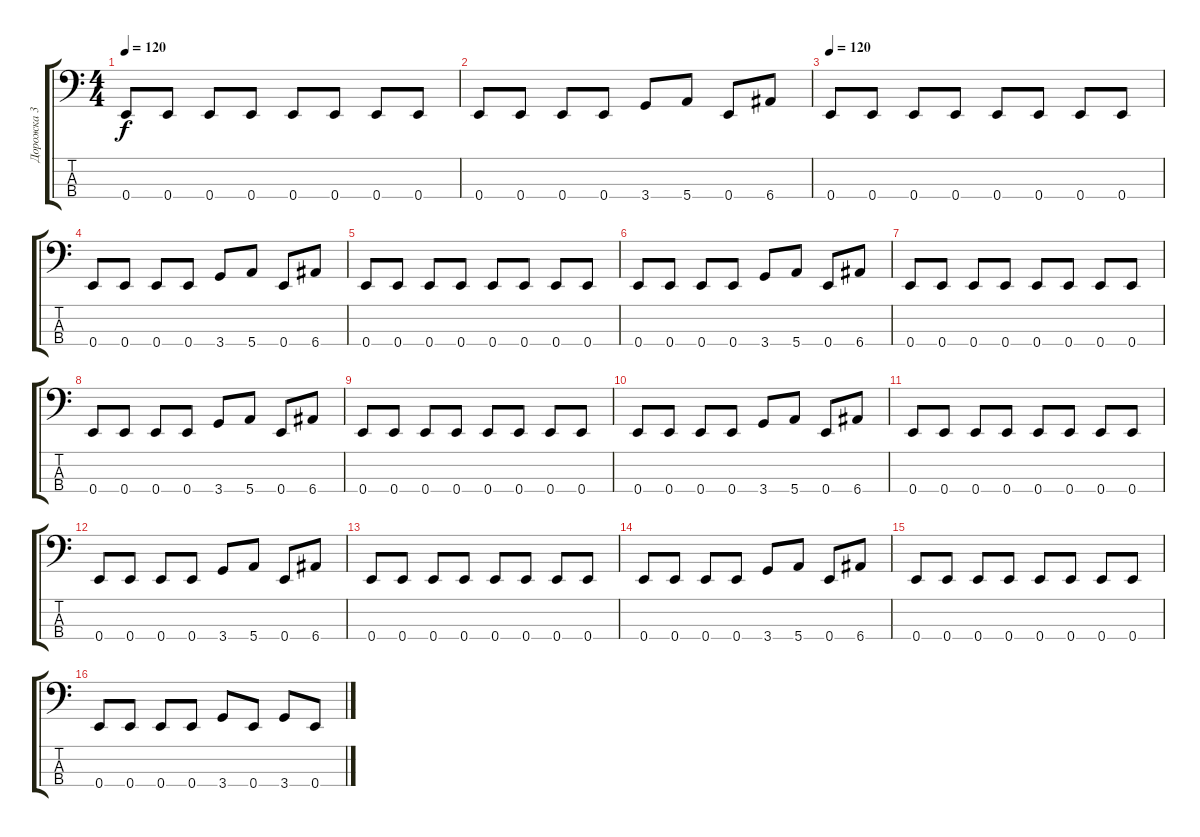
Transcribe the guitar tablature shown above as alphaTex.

\track ("Дорожка 3" "Дорожка 3") {instrument electricbassfinger}
\staff {score tabs}
\tuning (G2 D2 A1 E1) {hide}
\ts (4 4)
\tempo 120
\clef f4
\ks c
0.4.8{dy f} 0.4.8 0.4.8 0.4.8 0.4.8 0.4.8 0.4.8 0.4.8 |
0.4.8 0.4.8 0.4.8 0.4.8 3.4.8 5.4.8 0.4.8 6.4.8 |
\tempo 120
0.4.8 0.4.8 0.4.8 0.4.8 0.4.8 0.4.8 0.4.8 0.4.8 |
0.4.8 0.4.8 0.4.8 0.4.8 3.4.8 5.4.8 0.4.8 6.4.8 |
0.4.8 0.4.8 0.4.8 0.4.8 0.4.8 0.4.8 0.4.8 0.4.8 |
0.4.8 0.4.8 0.4.8 0.4.8 3.4.8 5.4.8 0.4.8 6.4.8 |
0.4.8 0.4.8 0.4.8 0.4.8 0.4.8 0.4.8 0.4.8 0.4.8 |
0.4.8 0.4.8 0.4.8 0.4.8 3.4.8 5.4.8 0.4.8 6.4.8 |
0.4.8 0.4.8 0.4.8 0.4.8 0.4.8 0.4.8 0.4.8 0.4.8 |
0.4.8 0.4.8 0.4.8 0.4.8 3.4.8 5.4.8 0.4.8 6.4.8 |
0.4.8 0.4.8 0.4.8 0.4.8 0.4.8 0.4.8 0.4.8 0.4.8 |
0.4.8 0.4.8 0.4.8 0.4.8 3.4.8 5.4.8 0.4.8 6.4.8 |
0.4.8 0.4.8 0.4.8 0.4.8 0.4.8 0.4.8 0.4.8 0.4.8 |
0.4.8 0.4.8 0.4.8 0.4.8 3.4.8 5.4.8 0.4.8 6.4.8 |
0.4.8 0.4.8 0.4.8 0.4.8 0.4.8 0.4.8 0.4.8 0.4.8 |
0.4.8 0.4.8 0.4.8 0.4.8 3.4.8 0.4.8 3.4.8 0.4.8
